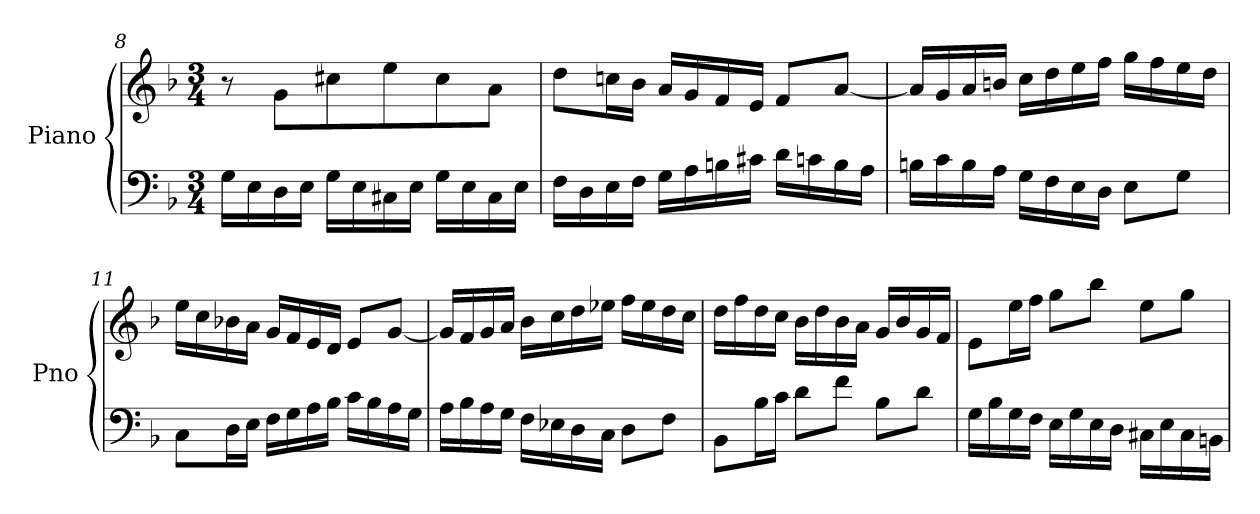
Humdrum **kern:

**kern	**kern
*part1	*part1
*staff2	*staff1
*I"Piano	*
*I'Pno	*
!!LO:LB:g=z
*clefF4	*clefG2
*k[b-]	*k[b-]
*M3/4	*M3/4
=8	=8
16G\LL	8r
16E\	.
16D\	8g\L
16E\JJ	.
16G\LL	8cc#X\
16E\	.
16C#X\	8ee\
16E\JJ	.
16G\LL	8cc#\
16E\	.
16C#\	8a\J
16E\JJ	.
=9	=9
16F\LL	8dd\L
16D\	.
16E\	16ccn\L
16F\JJ	16b-\JJ
16G\LL	16a/LL
16A\	16g/
16Bn\	16f/
16c#X\JJ	16e/JJ
16d\LL	8f/L
16cn\	.
16B\	[8a/J
16A\JJ	.
=10	=10
16Bn\LL	16a/LL]
16c\	16g/
16B\	16a/
16A\JJ	16bn/JJ
16G\LL	16cc\LL
16F\	16dd\
16E\	16ee\
16D\JJ	16ff\JJ
8E\L	16gg\LL
.	16ff\
8G\J	16ee\
.	16dd\JJ
!!LO:LB:g=z
=11	=11
8C\L	16ee\LL
.	16cc\
16D\L	16b-X\
16E\JJ	16a\JJ
16F\LL	16g/LL
16G\	16f/
16A\	16e/
16B-\JJ	16d/JJ
16c\LL	8e/L
16B-\	.
16A\	[8g/J
16G\JJ	.
=12	=12
16A\LL	16g/LL]
16B-\	16f/
16A\	16g/
16G\JJ	16a/JJ
16F\LL	16b-\LL
16E-X\	16cc\
16D\	16dd\
16C\JJ	16ee-X\JJ
8D\L	16ff\LL
.	16ee-\
8F\J	16dd\
.	16cc\JJ
!!LO:LB:g=z
=13	=13
8BB-\L	16dd\LL
.	16ff\
16B-\L	16dd\
16c\JJ	16cc\JJ
8d\L	16b-\LL
.	16dd\
8f\J	16b-\
.	16a\JJ
8B-\L	16g/LL
.	16b-/
8d\J	16g/
.	16f/JJ
=14	=14
16G\LL	8e\L
16B-\	.
16G\	16ee\L
16F\JJ	16ff\JJ
16E\LL	8gg\L
16G\	.
16E\	8bb-\J
16D\JJ	.
16C#X\LL	8ee\L
16E\	.
16C#\	8gg\J
16BBn\JJ	.
=	=
*-	*-
